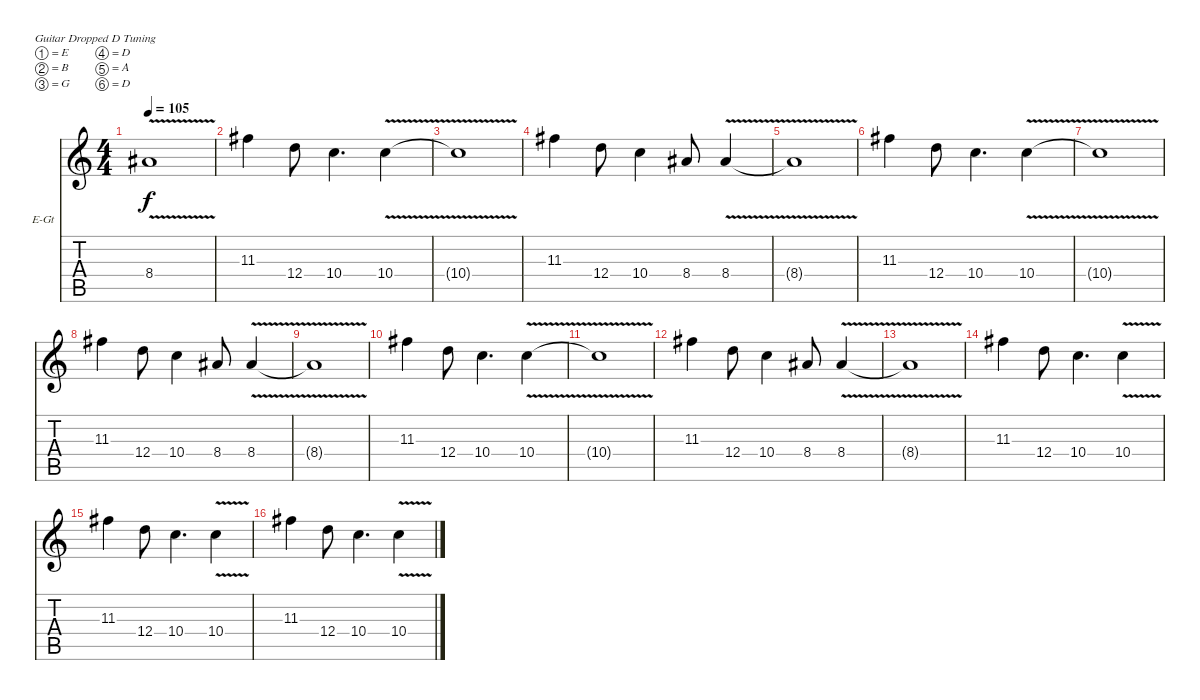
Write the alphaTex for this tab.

\defaultSystemsLayout 4
\bracketExtendMode nobrackets
\firstSystemTrackNameOrientation horizontal
\otherSystemsTrackNameOrientation horizontal
\track ("Mike McCready (Drop D)" "E-Gt") {instrument overdrivenguitar}
\staff {score tabs}
\tuning (E4 B3 G3 D3 A2 D2)
\ts (4 4)
\tempo 105
\clef g2
\scale
0.25
\ks c
8.4{v t}.1{dy f} |
\scale
0.25 11.3.4 12.4.8 10.4.4{d} 10.4{v}.4 |
\scale
0.25 10.4{v t}.1 |
\scale
0.25 11.3.4 12.4.8 10.4.4 8.4.8 8.4{v}.4 |
\scale
0.25 8.4{v t}.1 |
\scale
0.25 11.3.4 12.4.8 10.4.4{d} 10.4{v}.4 |
\scale
0.25 10.4{v t}.1 |
\scale
0.25 11.3.4 12.4.8 10.4.4 8.4.8 8.4{v}.4 |
\scale
0.25 8.4{v t}.1 |
\scale
0.25 11.3.4 12.4.8 10.4.4{d} 10.4{v}.4 |
\scale
0.25 10.4{v t}.1 |
\scale
0.25 11.3.4 12.4.8 10.4.4 8.4.8 8.4{v}.4 |
\scale
0.25 8.4{v t}.1 |
\scale
0.25 11.3.4 12.4.8 10.4.4{d} 10.4{v}.4 |
\scale
0.25 11.3.4 12.4.8 10.4.4{d} 10.4{v}.4 |
\scale
0.25 11.3.4 12.4.8 10.4.4{d} 10.4{v}.4
